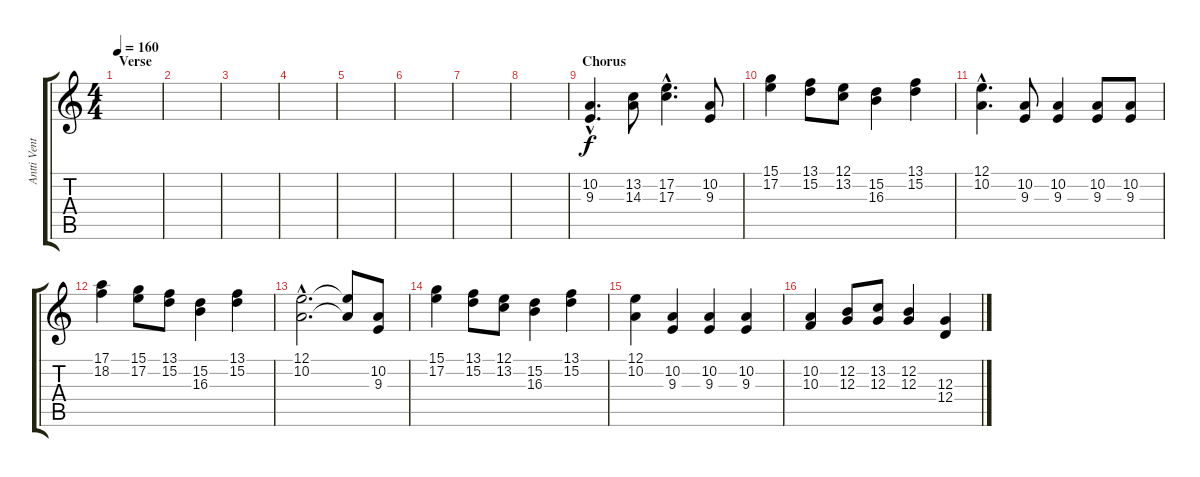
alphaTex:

\track ("Antti Ventola" "Antti Vent") {instrument accordion}
\staff {score tabs}
\tuning (E4 B3 G3 D3 A2 E2) {hide}
\ts (4 4)
\section ("" "Verse")
\tempo 160
\clef g2
\ks c
|
|
|
|
|
|
|
|
\section ("" "Chorus")
(10.2{hac} 9.3{hac}).4{d volume 14} (13.2 14.3).8 (17.2{hac} 17.3{hac}).4{d} (10.2 9.3).8 |
(15.1 17.2).4 (13.1 15.2).8 (12.1 13.2).8 (15.2 16.3).4 (13.1 15.2).4 |
(12.1{hac} 10.2{hac}).4{d} (10.2 9.3).8 (10.2 9.3).4 (10.2 9.3).8 (10.2 9.3).8 |
(17.1 18.2).4 (15.1 17.2).8 (13.1 15.2).8 (15.2 16.3).4 (13.1 15.2).4 |
(12.1{hac} 10.2{hac}).2{d} (12.1{t} 10.2{t}).8 (10.2 9.3).8 |
(15.1 17.2).4 (13.1 15.2).8 (12.1 13.2).8 (15.2 16.3).4 (13.1 15.2).4 |
(12.1 10.2).4 (10.2 9.3).4 (10.2 9.3).4 (10.2 9.3).4 |
(10.2 10.3).4 (12.2 12.3).8 (13.2 12.3).8 (12.2 12.3).4 (12.3 12.4).4
